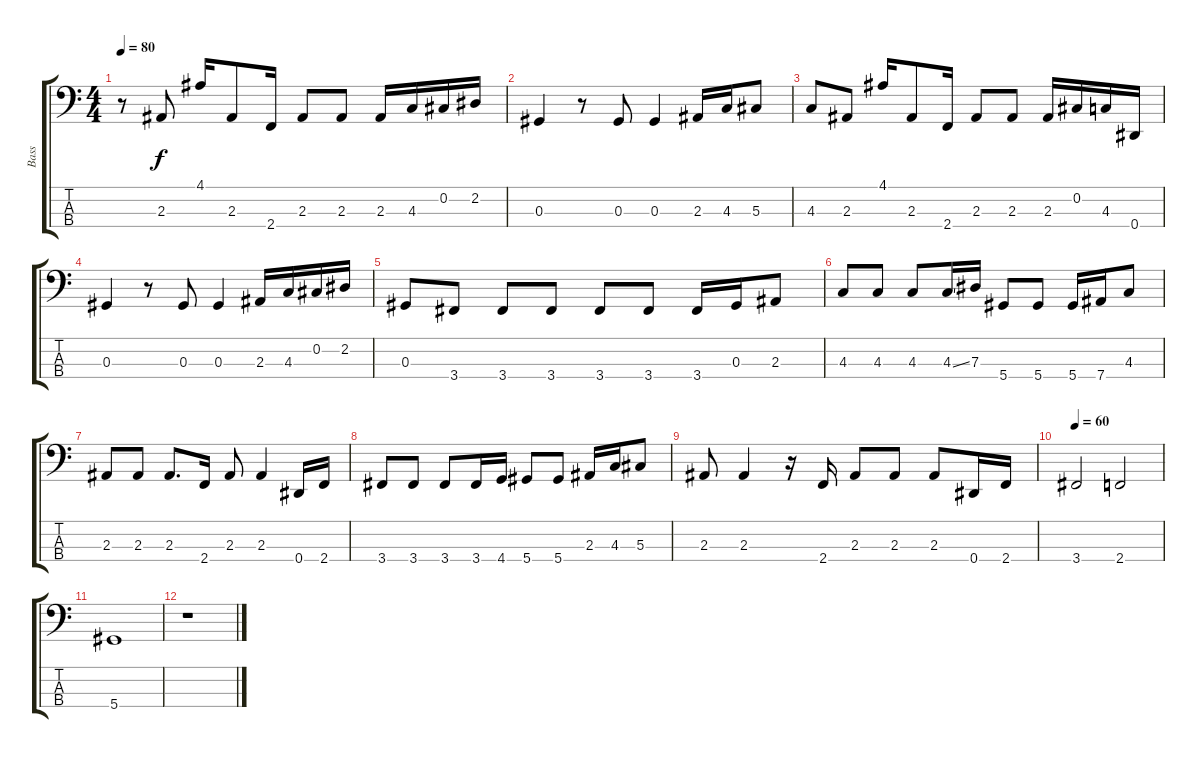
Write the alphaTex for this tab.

\track ("Bass" "Bass") {instrument electricbasspick}
\staff {score tabs}
\tuning (Gb2 Db2 Ab1 Eb1) {hide}
\ts (4 4)
\tempo 80
\clef f4
\ks c
r.8{dy f} 2.3.8 4.1.16 2.3.8 2.4.16 2.3.8 2.3.8 2.3.16 4.3.16 0.2.16 2.2.16 |
0.3.4 r.8 0.3.8 0.3.4 2.3.16 4.3.16 5.3.8 |
4.3.8 2.3.8 4.1.16 2.3.8 2.4.16 2.3.8 2.3.8 2.3.16 0.2.16 4.3.16 0.4.16 |
0.3.4 r.8 0.3.8 0.3.4 2.3.16 4.3.16 0.2.16 2.2.16 |
0.3.8 3.4.8 3.4.8 3.4.8 3.4.8 3.4.8 3.4.16 0.3.16 2.3.8 |
4.3.8 4.3.8 4.3.8 4.3{ss}.16 7.3.16 5.4.8 5.4.8 5.4.16 7.4.16 4.3.8 |
2.3.8 2.3.8 2.3.8{d} 2.4.16 2.3.8 2.3.4 0.4.16 2.4.16 |
3.4.8 3.4.8 3.4.8 3.4.16 4.4.16 5.4.8 5.4.8 2.3.16 4.3.16 5.3.8 |
2.3.8 2.3.4 r.16 2.4.16 2.3.8 2.3.8 2.3.8 0.4.16 2.4.16 |
\tempo 60
3.4.2 2.4.2 |
5.4.1 |
r.1
